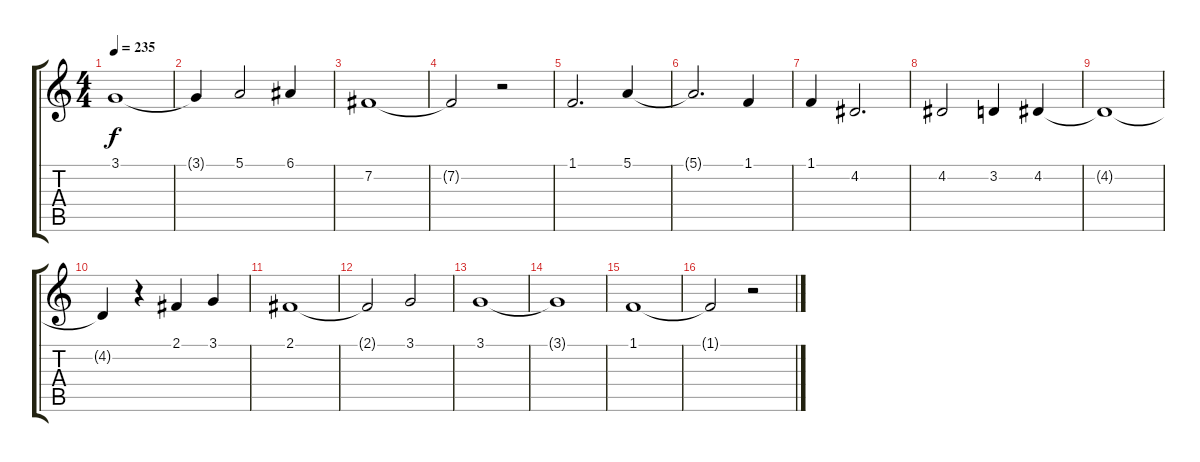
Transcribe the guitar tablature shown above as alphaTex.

\track "" {instrument lead6voice}
\staff {score tabs}
\tuning (E4 B3 G3 D3 A2 E2) {hide}
\ts (4 4)
\tempo 235
\clef g2
\ks c
3.1.1{dy f} |
3.1{t}.4 5.1.2 6.1.4 |
7.2.1 |
7.2{t}.2 r.2 |
1.1.2{d} 5.1.4 |
5.1{t}.2{d} 1.1.4 |
1.1.4 4.2.2{d} |
4.2.2 3.2.4 4.2.4 |
4.2{t}.1 |
4.2{t}.4 r.4 2.1.4 3.1.4 |
2.1.1 |
2.1{t}.2 3.1.2 |
3.1.1 |
3.1{t}.1 |
1.1.1 |
1.1{t}.2 r.2
